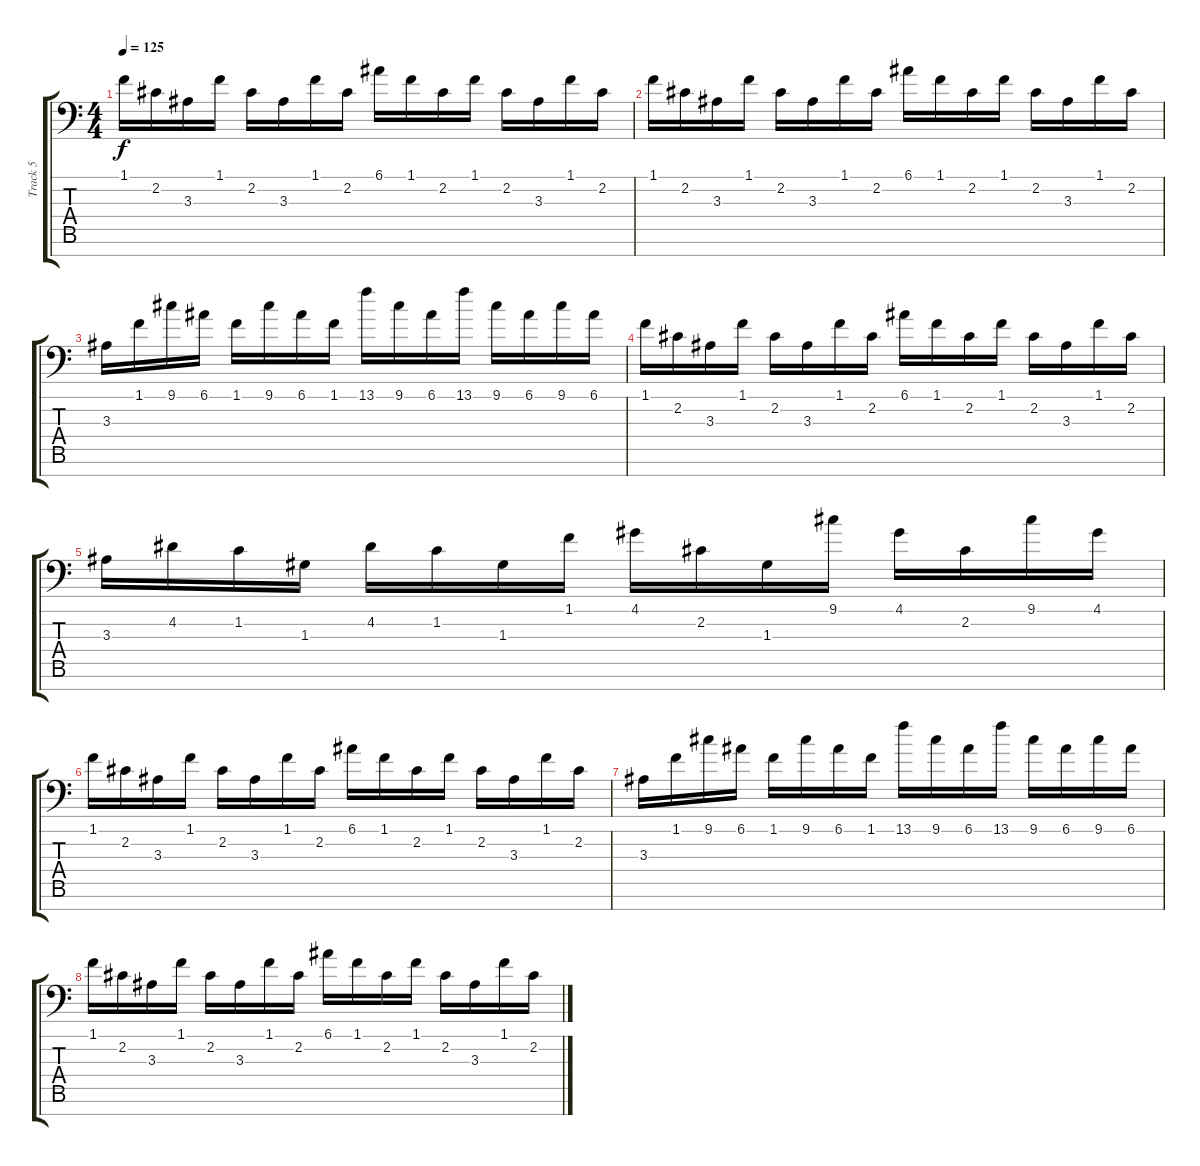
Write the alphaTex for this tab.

\track ("Track 5" "Track 5") {instrument lead1square}
\staff {score tabs}
\tuning (E4 B3 G3 D3 A2 E2 C-1) {hide}
\ts (4 4)
\tempo 125
\clef f4
\ks c
1.1.16{dy f volume 9} 2.2.16 3.3.16 1.1.16 2.2.16 3.3.16 1.1.16 2.2.16 6.1.16 1.1.16 2.2.16 1.1.16 2.2.16 3.3.16 1.1.16 2.2.16 |
1.1.16{volume 9} 2.2.16 3.3.16 1.1.16 2.2.16 3.3.16 1.1.16 2.2.16 6.1.16 1.1.16 2.2.16 1.1.16 2.2.16 3.3.16 1.1.16 2.2.16 |
3.3.16 1.1.16 9.1.16 6.1.16 1.1.16 9.1.16 6.1.16 1.1.16 13.1.16 9.1.16 6.1.16 13.1.16 9.1.16 6.1.16 9.1.16 6.1.16 |
1.1.16 2.2.16 3.3.16 1.1.16 2.2.16 3.3.16 1.1.16 2.2.16 6.1.16 1.1.16 2.2.16 1.1.16 2.2.16 3.3.16 1.1.16 2.2.16 |
3.3.16 4.2.16 1.2.16 1.3.16 4.2.16 1.2.16 1.3.16 1.1.16 4.1.16 2.2.16 1.3.16 9.1.16 4.1.16 2.2.16 9.1.16 4.1.16 |
1.1.16{volume 9} 2.2.16 3.3.16 1.1.16 2.2.16 3.3.16 1.1.16 2.2.16 6.1.16 1.1.16 2.2.16 1.1.16 2.2.16 3.3.16 1.1.16 2.2.16 |
3.3.16 1.1.16 9.1.16 6.1.16 1.1.16 9.1.16 6.1.16 1.1.16 13.1.16 9.1.16 6.1.16 13.1.16 9.1.16 6.1.16 9.1.16 6.1.16 |
1.1.16 2.2.16 3.3.16 1.1.16 2.2.16 3.3.16 1.1.16 2.2.16 6.1.16 1.1.16 2.2.16 1.1.16 2.2.16 3.3.16 1.1.16 2.2.16
